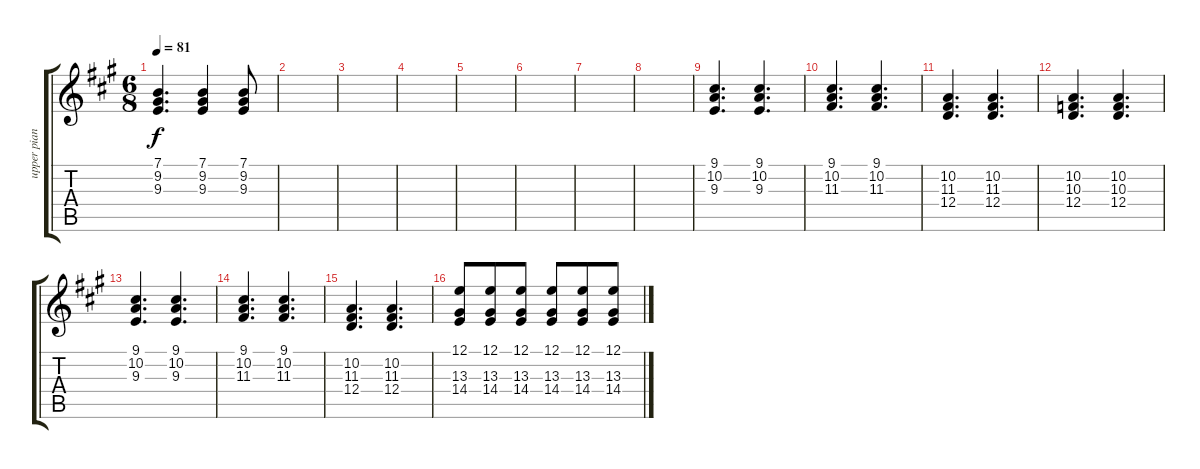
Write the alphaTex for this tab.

\track ("upper piano" "upper pian") {instrument brightacousticpiano}
\staff {score tabs}
\tuning (E4 B3 G3 D3 A2 E2) {hide}
\ts (6 8)
\tempo 81
\clef g2
\ks a
(7.1 9.2 9.3).4{d dy f} (7.1 9.2 9.3).4 (7.1 9.2 9.3).8 |
|
|
|
|
|
|
|
(9.1 10.2 9.3).4{d} (9.1 10.2 9.3).4{d} |
(9.1 10.2 11.3).4{d} (9.1 10.2 11.3).4{d} |
(10.2 11.3 12.4).4{d} (10.2 11.3 12.4).4{d} |
(10.2 10.3 12.4).4{d} (10.2 10.3 12.4).4{d} |
(9.1 10.2 9.3).4{d} (9.1 10.2 9.3).4{d} |
(9.1 10.2 11.3).4{d} (9.1 10.2 11.3).4{d} |
(10.2 11.3 12.4).4{d} (10.2 11.3 12.4).4{d} |
(12.1 13.3 14.4).8 (12.1 13.3 14.4).8 (12.1 13.3 14.4).8 (12.1 13.3 14.4).8 (12.1 13.3 14.4).8 (12.1 13.3 14.4).8
